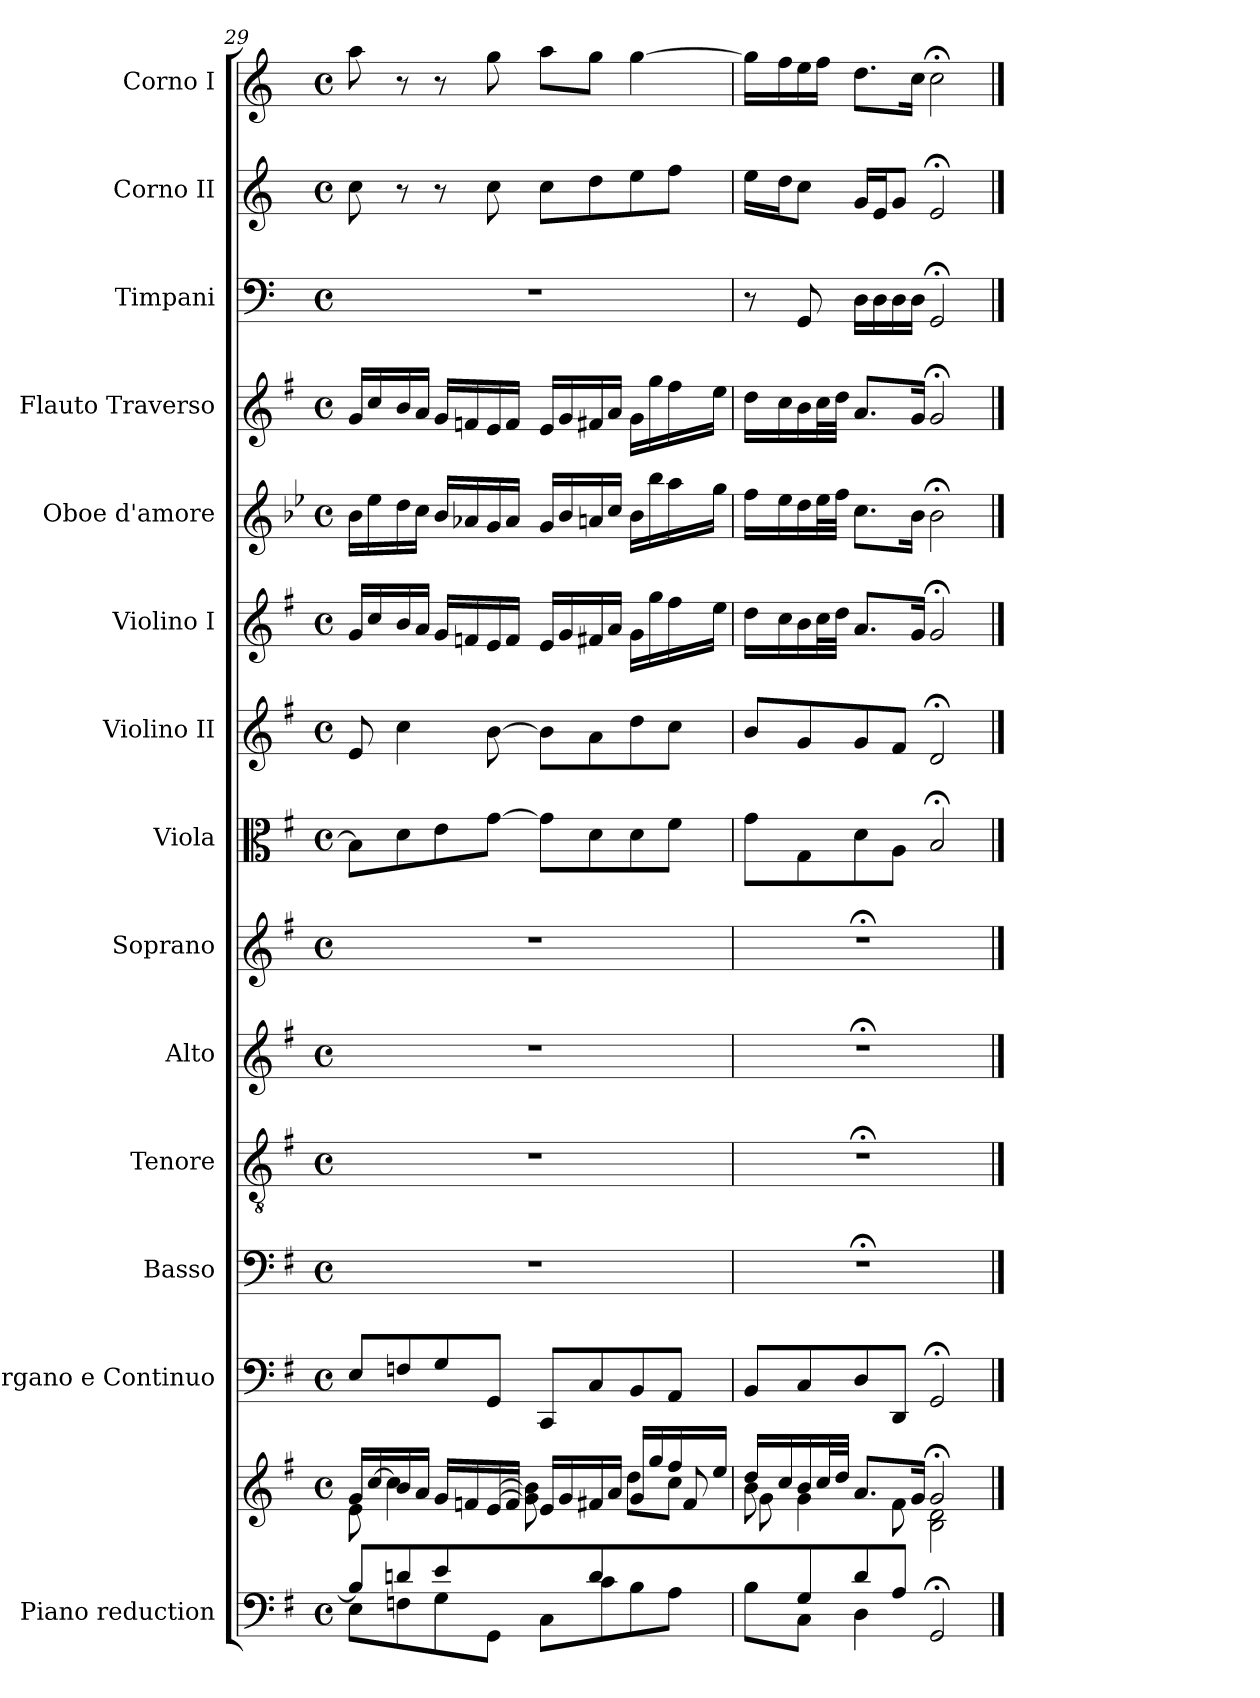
**kern	**kern	**kern	**kern	**kern	**kern	**kern	**kern	**kern	**kern	**kern	**kern	**kern	**kern	**kern
*part14	*part14	*part13	*part12	*part11	*part10	*part9	*part8	*part7	*part6	*part5	*part4	*part3	*part2	*part1
*staff15	*staff14	*staff13	*staff12	*staff11	*staff10	*staff9	*staff8	*staff7	*staff6	*staff5	*staff4	*staff3	*staff2	*staff1
*I"Piano reduction	*	*I"Organo e Continuo	*I"Basso	*I"Tenore	*I"Alto	*I"Soprano	*I"Viola	*I"Violino II	*I"Violino I	*I"Oboe d'amore	*I"Flauto Traverso	*I"Timpani	*I"Corno II	*I"Corno I
*I'Pno	*	*	*	*	*	*	*	*	*	*I'Ob	*I'Fl	*I'Timp	*	*
*clefF4	*clefG2	*clefF4	*clefF4	*clefGv2	*clefG2	*clefG2	*clefC3	*clefG2	*clefG2	*clefG2	*clefG2	*clefF4	*clefG2	*clefG2
*	*	*	*	*	*	*	*	*	*	*ITrd2c3	*	*	*ITrd3c5	*ITrd3c5
*k[f#]	*k[f#]	*k[f#]	*k[f#]	*k[f#]	*k[f#]	*k[f#]	*k[f#]	*k[f#]	*k[f#]	*k[f#]	*k[f#]	*k[]	*k[f#]	*k[f#]
*M4/4	*M4/4	*M4/4	*M4/4	*M4/4	*M4/4	*M4/4	*M4/4	*M4/4	*M4/4	*M4/4	*M4/4	*M4/4	*M4/4	*M4/4
*met(c)	*met(c)	*met(c)	*met(c)	*met(c)	*met(c)	*met(c)	*met(c)	*met(c)	*met(c)	*met(c)	*met(c)	*met(c)	*met(c)	*met(c)
=29	=29	=29	=29	=29	=29	=29	=29	=29	=29	=29	=29	=29	=29	=29
*^	*^	*	*	*	*	*	*	*	*	*	*	*	*	*
*	*	*	*^	*	*	*	*	*	*	*	*	*	*	*	*	*
8B/L]	8E\L	16g/LL	8e\	4.ryy	8E/L	1r	1r	1r	1r	8B\L]	8e/	16g/LL	16g\LL	16g/LL	1r	8g\	8ee\
.	.	[16cc/	.	.	.	.	.	.	.	.	.	16cc/	16cc\	16cc/	.	.	.
8dn/	8Fn\	16b/	4cc\]	.	8Fn/	.	.	.	.	8d\	4cc\	16b/	16b\	16b/	.	8r	8r
.	.	16a/JJ	.	.	.	.	.	.	.	.	.	16a/JJ	16a\JJ	16a/JJ	.	.	.
8e/	8G\	16g/LL	.	.	8G/	.	.	.	.	8e\	.	16g/LL	16g/LL	16g/LL	.	8r	8r
.	.	16fn/	.	.	.	.	.	.	.	.	.	16fn/	16fn/	16fn/	.	.	.
8ryy	8GG\J	16e/	8ryy	[>8g\ [>8b\J	8GG/J	.	.	.	.	[8g\J	[8b\	16e/	16e/	16e/	.	8g\	8dd\
.	.	16f/JJ	.	.	.	.	.	.	.	.	.	16f/JJ	16f/JJ	16f/JJ	.	.	.
8ryy	8C\L	16e/LL	8g\] 8b\]	4.ryy	8CC/L	.	.	.	.	8g\L]	8b\L]	16e/LL	16e/LL	16e/LL	.	8g\L	8ee\L
.	.	16g/	.	.	.	.	.	.	.	.	.	16g/	16g/	16g/	.	.	.
4d/	8c\	16f#X/	8ryy	.	8C/	.	.	.	.	8d\	8a\	16f#X/	16f#X/	16f#X/	.	8a\	8dd\J
.	.	16a/JJ	.	.	.	.	.	.	.	.	.	16a/JJ	16a/JJ	16a/JJ	.	.	.
.	8B\	16g/LL	8dd\L	.	8BB/	.	.	.	.	8d\	8dd\	16g\LL	16g\LL	16g\LL	.	8b\	[4dd\
.	.	16gg/	.	.	.	.	.	.	.	.	.	16gg\	16gg\	16gg\	.	.	.
8ryy	8A\J	16ff#/	8cc\J	8f#/	8AA/J	.	.	.	.	8f#\J	8cc\J	16ff#\	16ff#\	16ff#\	.	8cc\J	.
.	.	16ee/JJ	.	.	.	.	.	.	.	.	.	16ee\JJ	16ee\JJ	16ee\JJ	.	.	.
=30	=30	=30	=30	=30	=30	=30	=30	=30	=30	=30	=30	=30	=30	=30	=30	=30	=30
8ryy	8B\L	16dd/LL	8b\	8g\L	8BB/L	1r;<	1r;<	1r;<	1r;<	8g\L	8b/L	16dd\LL	16dd\LL	16dd\LL	8r	16b\LL	16dd\LL]
.	.	16cc/	.	.	.	.	.	.	.	.	.	16cc\	16cc\	16cc\	.	16a\J	16cc\
8G/	8C\J	16b/	4g\	2..ryy	8C/	.	.	.	.	8G\	8g/	16b\	16b\	16b\	8GG/	8g\J	16b\
.	.	32cc/L	.	.	.	.	.	.	.	.	.	32cc\L	32cc\L	32cc\L	.	.	16cc\JJ
.	.	32dd/JJJ	.	.	.	.	.	.	.	.	.	32dd\JJJ	32dd\JJJ	32dd\JJJ	.	.	.
8d/	4D\	8.a/L	.	.	8D/	.	.	.	.	8d\	8g/	8.a/L	8.a\L	8.a/L	16D\LL	16d/LL	8.a\L
.	.	.	.	.	.	.	.	.	.	.	.	.	.	.	16D\	16B/J	.
8A/J	.	.	8f#\	.	8DD/J	.	.	.	.	8A\J	8f#/J	.	.	.	16D\	8d/J	.
.	.	16g/Jk	.	.	.	.	.	.	.	.	.	16g/Jk	16g\Jk	16g/Jk	16D\JJ	.	16g\Jk
2GG;/	2ryy	2g;</	2B\ 2d\	.	2GG;</	.	.	.	.	2B;</	2d;</	2g;</	2g;<\	2g;</	2GG;</	2B;</	2g;<\
*v	*v	*	*	*	*	*	*	*	*	*	*	*	*	*	*	*	*
*	*v	*v	*v	*	*	*	*	*	*	*	*	*	*	*	*	*
==	==	==	==	==	==	==	==	==	==	==	==	==	==	==
*-	*-	*-	*-	*-	*-	*-	*-	*-	*-	*-	*-	*-	*-	*-
